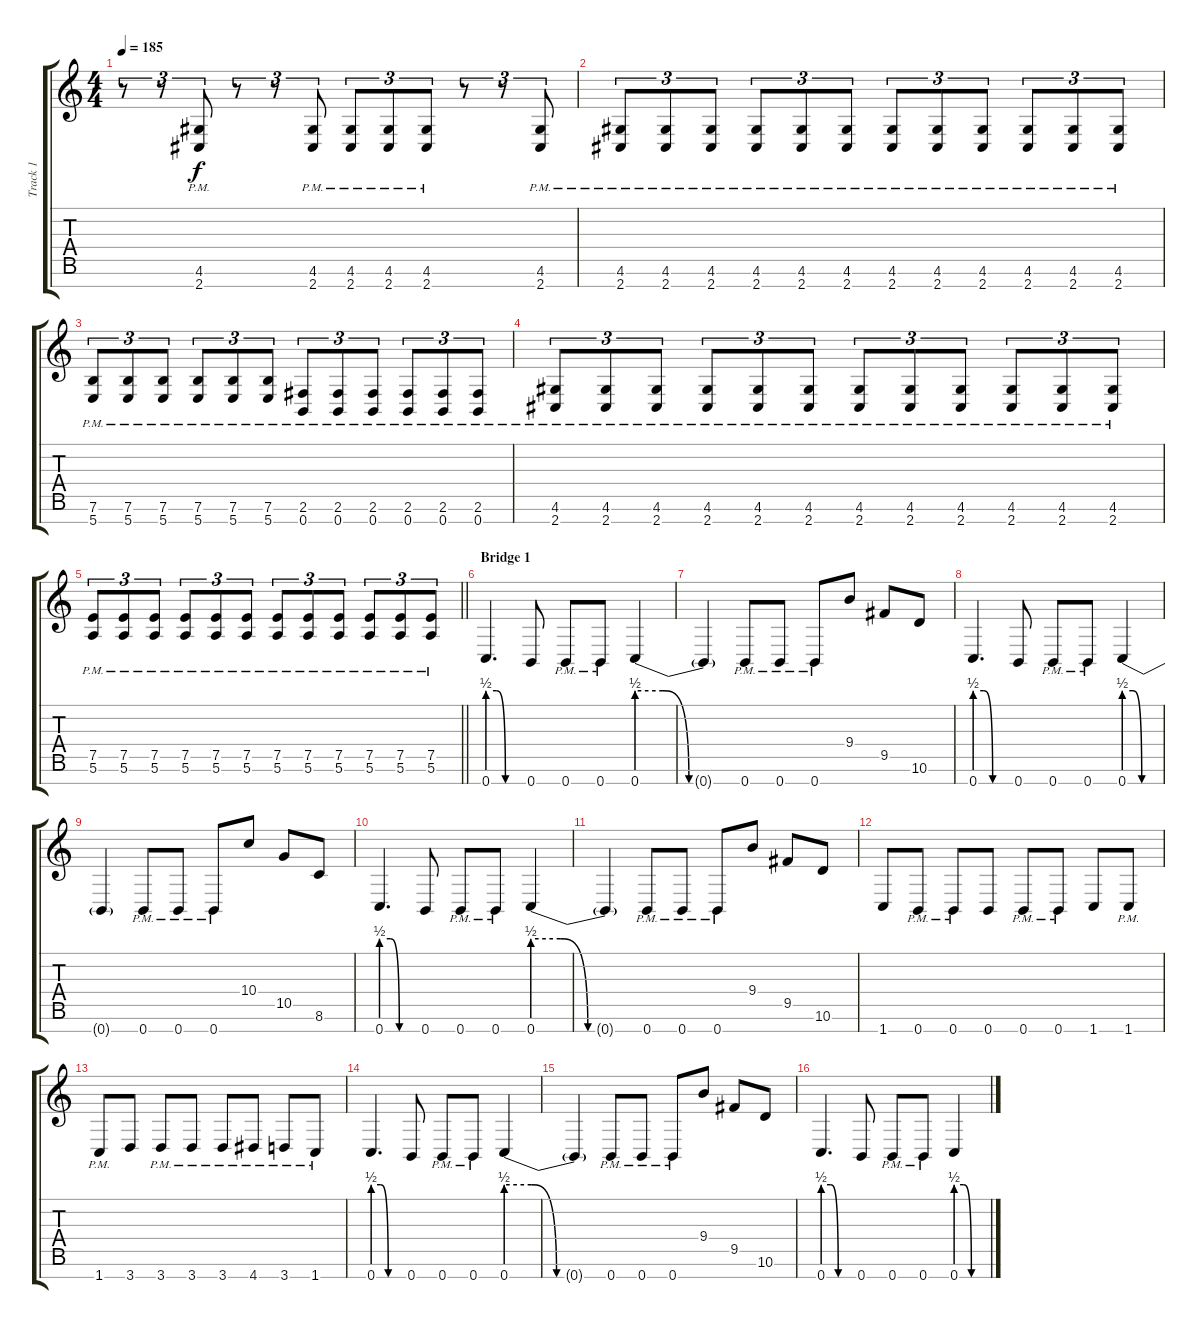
\track ("Track 1" "Track 1") {instrument distortionguitar}
\staff {score tabs}
\tuning (E4 B3 G3 D3 A2 E2 B1) {hide}
\ts (4 4)
\tempo 185
\clef g2
\ks c
r.8{tu (3 2) dy f} r.8{tu (3 2)} (4.6{pm} 2.7{pm}).8{tu (3 2)} r.8{tu (3 2)} r.8{tu (3 2)} (4.6{pm} 2.7{pm}).8{tu (3 2)} (4.6{pm} 2.7{pm}).8{tu (3 2)} (4.6{pm} 2.7{pm}).8{tu (3 2)} (4.6{pm} 2.7{pm}).8{tu (3 2)} r.8{tu (3 2)} r.8{tu (3 2)} (4.6{pm} 2.7{pm}).8{tu (3 2)} |
(4.6{pm} 2.7{pm}).8{tu (3 2)} (4.6{pm} 2.7{pm}).8{tu (3 2)} (4.6{pm} 2.7{pm}).8{tu (3 2)} (4.6{pm} 2.7{pm}).8{tu (3 2)} (4.6{pm} 2.7{pm}).8{tu (3 2)} (4.6{pm} 2.7{pm}).8{tu (3 2)} (4.6{pm} 2.7{pm}).8{tu (3 2)} (4.6{pm} 2.7{pm}).8{tu (3 2)} (4.6{pm} 2.7{pm}).8{tu (3 2)} (4.6{pm} 2.7{pm}).8{tu (3 2)} (4.6{pm} 2.7{pm}).8{tu (3 2)} (4.6{pm} 2.7{pm}).8{tu (3 2)} |
(7.6{pm} 5.7{pm}).8{tu (3 2)} (7.6{pm} 5.7{pm}).8{tu (3 2)} (7.6{pm} 5.7{pm}).8{tu (3 2)} (7.6{pm} 5.7{pm}).8{tu (3 2)} (7.6{pm} 5.7{pm}).8{tu (3 2)} (7.6{pm} 5.7{pm}).8{tu (3 2)} (2.6{pm} 0.7{pm}).8{tu (3 2)} (2.6{pm} 0.7{pm}).8{tu (3 2)} (2.6{pm} 0.7{pm}).8{tu (3 2)} (2.6{pm} 0.7{pm}).8{tu (3 2)} (2.6{pm} 0.7{pm}).8{tu (3 2)} (2.6{pm} 0.7{pm}).8{tu (3 2)} |
(4.6{pm} 2.7{pm}).8{tu (3 2)} (4.6{pm} 2.7{pm}).8{tu (3 2)} (4.6{pm} 2.7{pm}).8{tu (3 2)} (4.6{pm} 2.7{pm}).8{tu (3 2)} (4.6{pm} 2.7{pm}).8{tu (3 2)} (4.6{pm} 2.7{pm}).8{tu (3 2)} (4.6{pm} 2.7{pm}).8{tu (3 2)} (4.6{pm} 2.7{pm}).8{tu (3 2)} (4.6{pm} 2.7{pm}).8{tu (3 2)} (4.6{pm} 2.7{pm}).8{tu (3 2)} (4.6{pm} 2.7{pm}).8{tu (3 2)} (4.6{pm} 2.7{pm}).8{tu (3 2)} |
\barLineRight lightlight
(7.5{pm} 5.6{pm}).8{tu (3 2)} (7.5{pm} 5.6{pm}).8{tu (3 2)} (7.5{pm} 5.6{pm}).8{tu (3 2)} (7.5{pm} 5.6{pm}).8{tu (3 2)} (7.5{pm} 5.6{pm}).8{tu (3 2)} (7.5{pm} 5.6{pm}).8{tu (3 2)} (7.5{pm} 5.6{pm}).8{tu (3 2)} (7.5{pm} 5.6{pm}).8{tu (3 2)} (7.5{pm} 5.6{pm}).8{tu (3 2)} (7.5{pm} 5.6{pm}).8{tu (3 2)} (7.5{pm} 5.6{pm}).8{tu (3 2)} (7.5{pm} 5.6{pm}).8{tu (3 2)} |
\section ("" "Bridge 1")
0.7{be (custom 0 2 15 2 30 0 60 0)}.4{d} 0.7.8 0.7{pm}.8 0.7{pm}.8 0.7{be (custom 0 2 15 2 30 0 60 0)}.4 |
0.7{t}.4 0.7{pm}.8 0.7{pm}.8 0.7{pm}.8 9.4.8 9.5.8 10.6.8 |
0.7{be (custom 0 2 15 2 30 0 60 0)}.4{d} 0.7.8 0.7{pm}.8 0.7{pm}.8 0.7{be (custom 0 2 15 2 30 0 60 0)}.4 |
0.7{t}.4 0.7{pm}.8 0.7{pm}.8 0.7{pm}.8 10.4.8 10.5.8 8.6.8 |
0.7{be (custom 0 2 15 2 30 0 60 0)}.4{d} 0.7.8 0.7{pm}.8 0.7{pm}.8 0.7{be (custom 0 2 15 2 30 0 60 0)}.4 |
0.7{t}.4 0.7{pm}.8 0.7{pm}.8 0.7{pm}.8 9.4.8 9.5.8 10.6.8 |
1.7.8 0.7{pm}.8 0.7{pm}.8 0.7.8 0.7{pm}.8 0.7{pm}.8 1.7.8 1.7{pm}.8 |
1.7{pm}.8 3.7.8 3.7{pm}.8 3.7{pm}.8 3.7{pm}.8 4.7{pm}.8 3.7{pm}.8 1.7{pm}.8 |
0.7{be (custom 0 2 15 2 30 0 60 0)}.4{d} 0.7.8 0.7{pm}.8 0.7{pm}.8 0.7{be (custom 0 2 15 2 30 0 60 0)}.4 |
0.7{t}.4 0.7{pm}.8 0.7{pm}.8 0.7{pm}.8 9.4.8 9.5.8 10.6.8 |
0.7{be (custom 0 2 15 2 30 0 60 0)}.4{d} 0.7.8 0.7{pm}.8 0.7{pm}.8 0.7{be (custom 0 2 15 2 30 0 60 0)}.4
